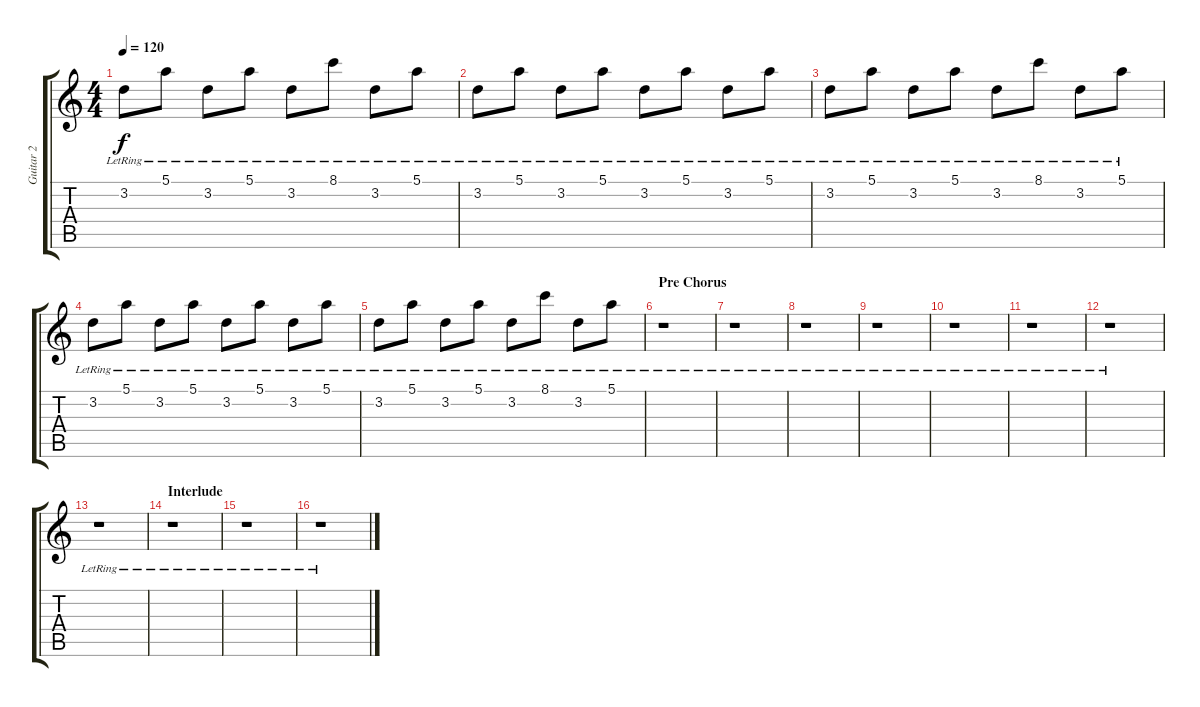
\track ("Guitar 2" "Guitar 2") {instrument electricguitarjazz}
\staff {score tabs}
\tuning (E4 B3 G3 D3 A2 D2) {hide}
\ts (4 4)
\tempo 120
\clef g2
\ks c
3.2{lr}.8{dy f} 5.1{lr}.8 3.2{lr}.8 5.1{lr}.8 3.2{lr}.8 8.1{lr}.8 3.2{lr}.8 5.1{lr}.8 |
3.2{lr}.8 5.1{lr}.8 3.2{lr}.8 5.1{lr}.8 3.2{lr}.8 5.1{lr}.8 3.2{lr}.8 5.1{lr}.8 |
3.2{lr}.8 5.1{lr}.8 3.2{lr}.8 5.1{lr}.8 3.2{lr}.8 8.1{lr}.8 3.2{lr}.8 5.1{lr}.8 |
3.2{lr}.8 5.1{lr}.8 3.2{lr}.8 5.1{lr}.8 3.2{lr}.8 5.1{lr}.8 3.2{lr}.8 5.1{lr}.8 |
3.2{lr}.8 5.1{lr}.8 3.2{lr}.8 5.1{lr}.8 3.2{lr}.8 8.1{lr}.8 3.2{lr}.8 5.1{lr}.8 |
\section ("" "Pre Chorus")
r.1 |
r.1 |
r.1 |
r.1 |
r.1 |
r.1 |
r.1 |
r.1 |
\section ("" "Interlude")
r.1 |
r.1 |
r.1
